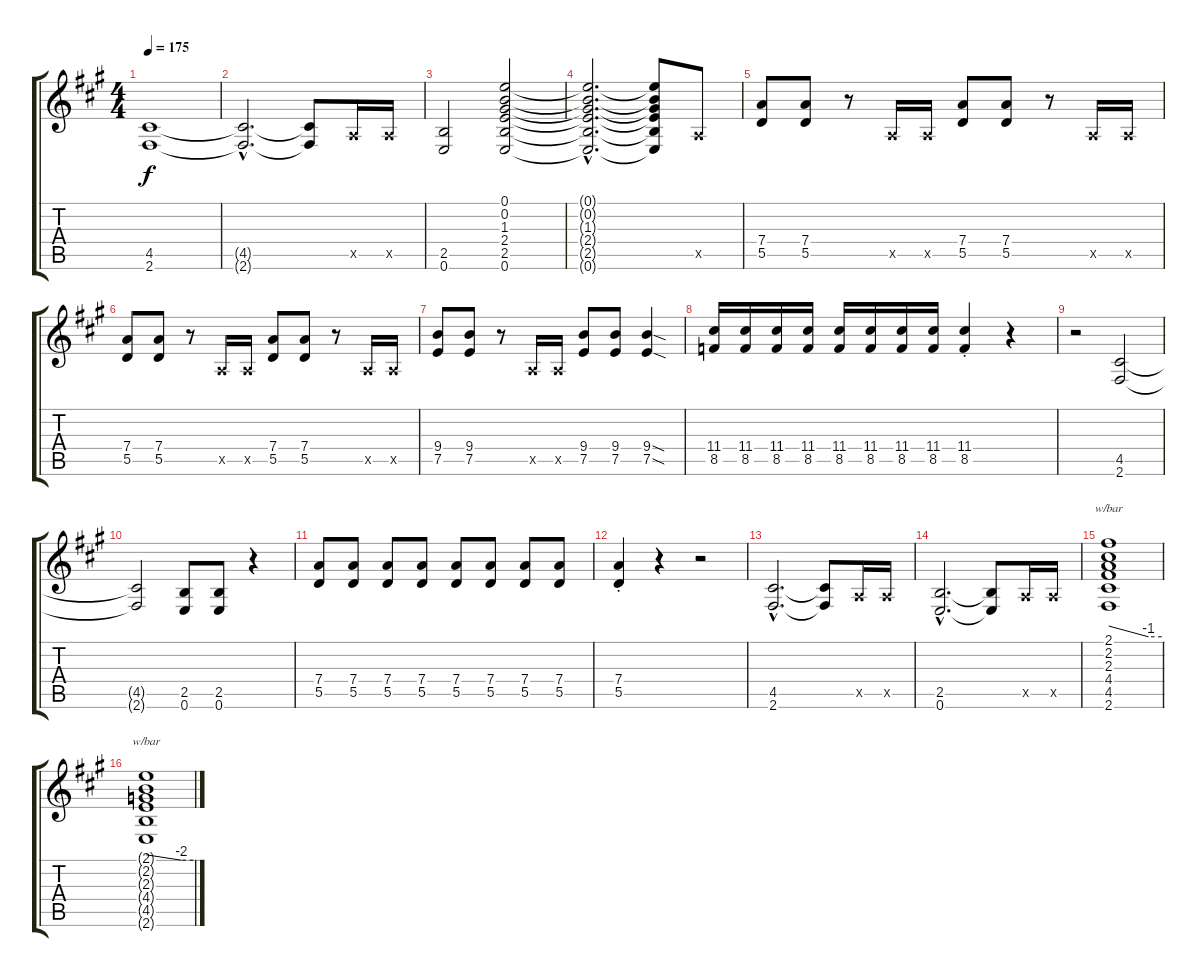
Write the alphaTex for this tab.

\track "" {instrument distortionguitar}
\staff {score tabs}
\tuning (E4 B3 G3 D3 A2 E2) {hide}
\ts (4 4)
\tempo 175
\clef g2
\ks a
(4.5 2.6).1{dy f} |
(4.5{hac t} 2.6{hac t}).2{d} (4.5{t} 2.6{t}).8 0.5{x}.16 0.5{x}.16 |
(2.5 0.6).2 (0.1 0.2 1.3 2.4 2.5 0.6).2 |
(0.1{hac t} 0.2{hac t} 1.3{hac t} 2.4{hac t} 2.5{hac t} 0.6{hac t}).2{d} (0.1{t} 0.2{t} 1.3{t} 2.4{t} 2.5{t} 0.6{t}).8 0.5{x}.8 |
(7.4 5.5).8 (7.4 5.5).8 r.8 0.5{x}.16 0.5{x}.16 (7.4 5.5).8 (7.4 5.5).8 r.8 0.5{x}.16 0.5{x}.16 |
(7.4 5.5).8 (7.4 5.5).8 r.8 0.5{x}.16 0.5{x}.16 (7.4 5.5).8 (7.4 5.5).8 r.8 0.5{x}.16 0.5{x}.16 |
(9.4 7.5).8 (9.4 7.5).8 r.8 0.5{x}.16 0.5{x}.16 (9.4 7.5).8 (9.4 7.5).8 (9.4{sod} 7.5{sod}).4 |
(11.4 8.5).16 (11.4 8.5).16 (11.4 8.5).16 (11.4 8.5).16 (11.4 8.5).16 (11.4 8.5).16 (11.4 8.5).16 (11.4 8.5).16 (11.4{st} 8.5{st}).4 r.4 |
r.2 (4.5 2.6).2 |
(4.5{t} 2.6{t}).2 (2.5 0.6).8 (2.5 0.6).8 r.4 |
(7.4 5.5).8 (7.4 5.5).8 (7.4 5.5).8 (7.4 5.5).8 (7.4 5.5).8 (7.4 5.5).8 (7.4 5.5).8 (7.4 5.5).8 |
(7.4{st} 5.5{st}).4 r.4 r.2 |
(4.5{hac} 2.6{hac}).2{d} (4.5{t} 2.6{t}).8 0.5{x}.16 0.5{x}.16 |
(2.5{hac} 0.6{hac}).2{d} (2.5{t} 0.6{t}).8 0.5{x}.16 0.5{x}.16 |
(2.1 2.2 2.3 4.4 4.5 2.6).1{tbe (custom default 0 0 45 -4 60 -4)} |
(2.1{t} 2.2{t} 2.3{t} 4.4{t} 4.5{t} 2.6{t}).1{tbe (custom default 0 -4 45 -8 60 -8)}
